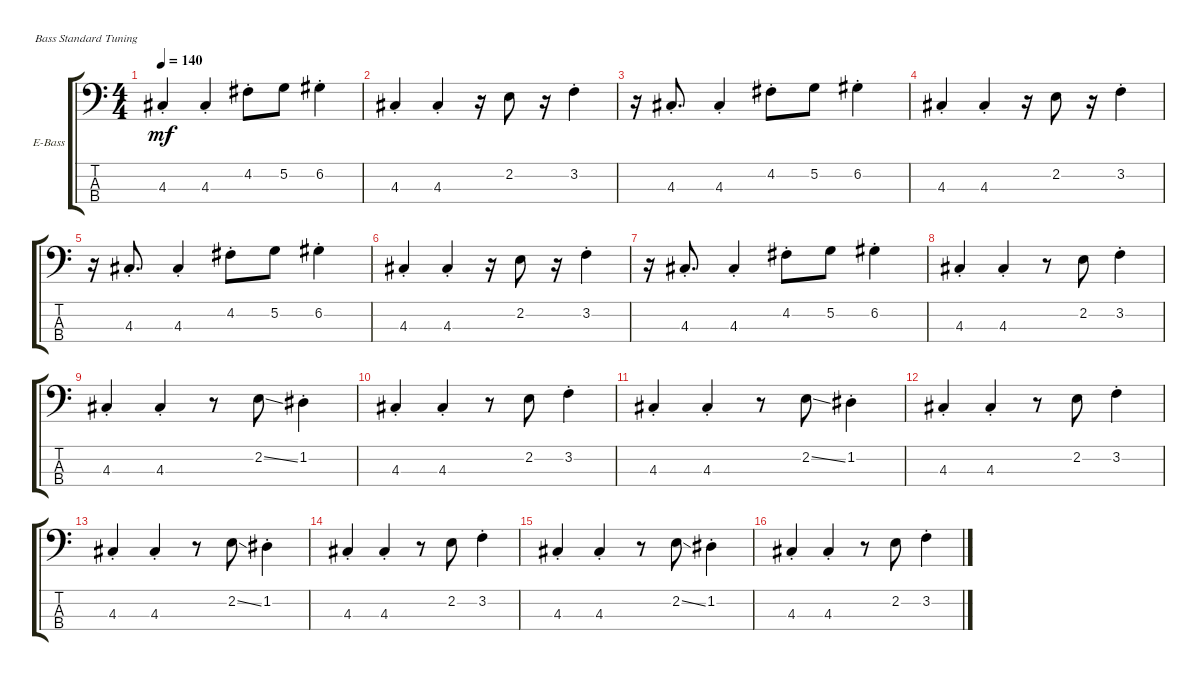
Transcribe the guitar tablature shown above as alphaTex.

\defaultSystemsLayout 4
\bracketExtendMode groupsimilarinstruments
\firstSystemTrackNameOrientation horizontal
\otherSystemsTrackNameOrientation horizontal
\track ("Electric Bass" "E-Bass") {instrument electricbassfinger}
\staff {score tabs}
\tuning (G2 D2 A1 E1)
\ts (4 4)
\tempo 140
\clef f4
\scale
0.217929
\ks c
4.3{st}.4{dy mf} 4.3{st}.4 4.2{st}.8 5.2.8 6.2{st}.4 |
\scale
0.242658 4.3{st}.4 4.3{st}.4 r.16 2.2.8 r.16 3.2{st}.4 |
\scale
0.296754 r.16 4.3{st}.8{d} 4.3{st}.4 4.2{st}.8 5.2.8 6.2{st}.4 |
\scale
0.242658 4.3{st}.4 4.3{st}.4 r.16 2.2.8 r.16 3.2{st}.4 |
\scale
0.28529 r.16 4.3{st}.8{d} 4.3{st}.4 4.2{st}.8 5.2.8 6.2{st}.4 |
\scale
0.233284 4.3{st}.4 4.3{st}.4 r.16 2.2.8 r.16 3.2{st}.4 |
\scale
0.28529 r.16 4.3{st}.8{d} 4.3{st}.4 4.2{st}.8 5.2.8 6.2{st}.4 |
\scale
0.196137 4.3{st}.4 4.3{st}.4 r.8 2.2.8 3.2{st}.4 |
\scale
0.270833 4.3{st}.4 4.3{st}.4 r.8 2.2{ss}.8 1.2{st}.4 |
\scale
0.229167 4.3{st}.4 4.3{st}.4 r.8 2.2.8 3.2{st}.4 |
\scale
0.270833 4.3{st}.4 4.3{st}.4 r.8 2.2{ss}.8 1.2{st}.4 |
\scale
0.229167 4.3{st}.4 4.3{st}.4 r.8 2.2.8 3.2{st}.4 |
\scale
0.270833 4.3{st}.4 4.3{st}.4 r.8 2.2{ss}.8 1.2{st}.4 |
\scale
0.229167 4.3{st}.4 4.3{st}.4 r.8 2.2.8 3.2{st}.4 |
\scale
0.270833 4.3{st}.4 4.3{st}.4 r.8 2.2{ss}.8 1.2{st}.4 |
\scale
0.229167 4.3{st}.4 4.3{st}.4 r.8 2.2.8 3.2{st}.4
